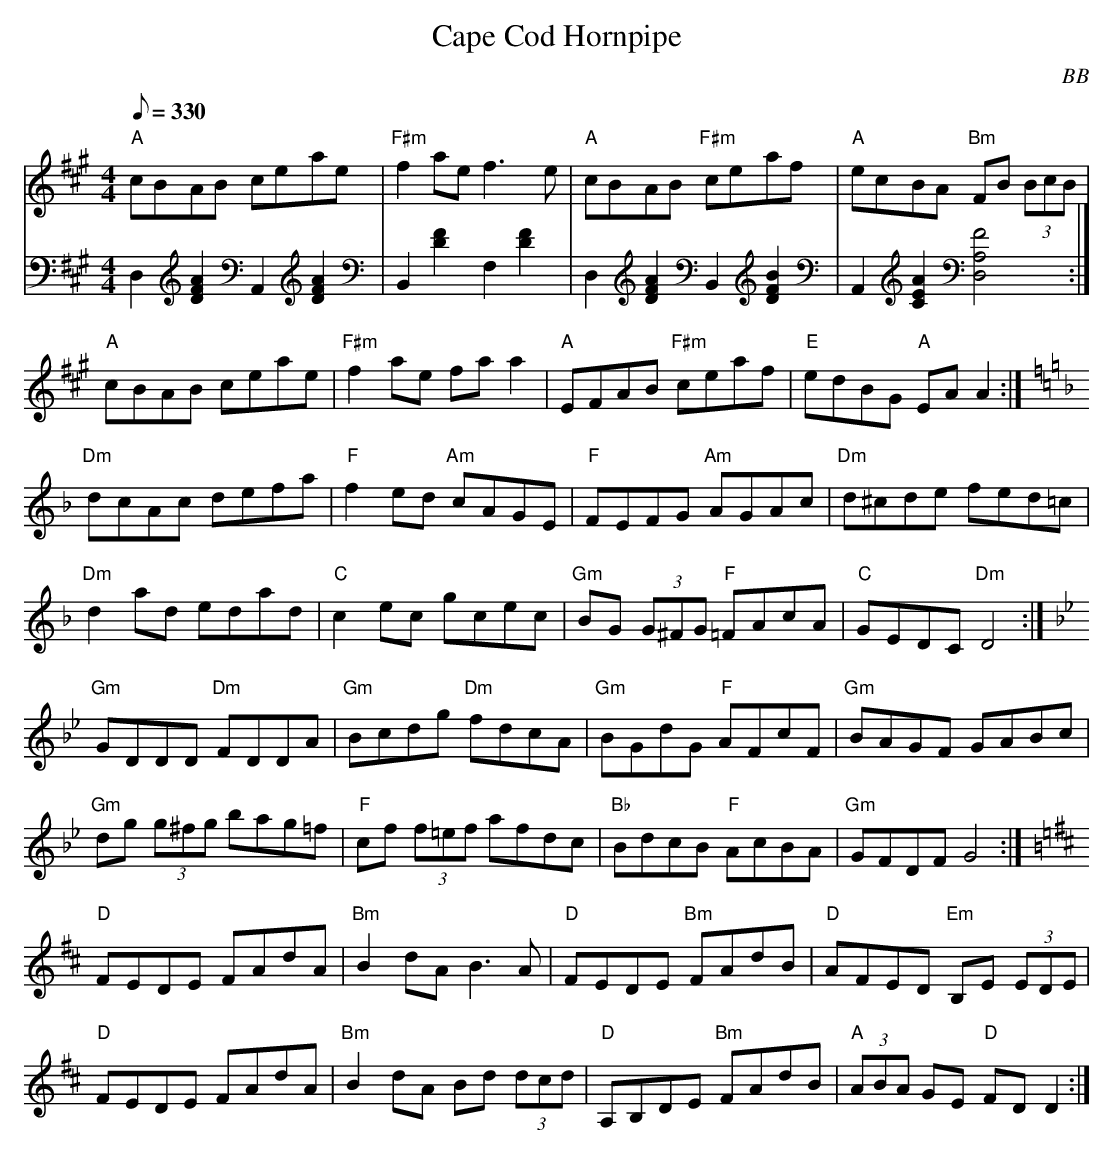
X:1
T: Cape Cod Hornpipe
C: BB
Q: 1/8=330
M: 4/4
L: 1/8
K: A
"A"cBAB ceae | "F#m"f2 ae f3 e | "A"cBAB "F#m"ceaf | "A"ecBA "Bm"FB (3BcB |
"A"cBAB ceae | "F#m"f2 ae fa a2 | "A"EFAB "F#m"ceaf | "E"edBG "A"EA A2 :|
[K:Dm] "Dm"dcAc defa | "F"f2 ed "Am"cAGE | "F"FEFG "Am"AGAc | "Dm"d^cde fed=c |
"Dm"d2 ad edad | "C"c2 ec gcec | "Gm"BG (3G^FG "F"=FAcA | "C"GEDC "Dm"D4 :|
[K:Gm] "Gm"GDDD "Dm"FDDA | "Gm"Bcdg "Dm"fdcA | "Gm"BGdG "F"AFcF | "Gm"BAGF GABc |
"Gm"dg (3g^fg bag=f | "F"cf (3f=ef afdc | "Bb"BdcB "F"AcBA | "Gm"GFDF G4 :|
[K:D] "D"FEDE FAdA |"Bm"B2 dA B3 A |"D"FEDE "Bm"FAdB |"D"AFED "Em"B,E (3EDE |
"D"FEDE FAdA | "Bm"B2 dA Bd (3dcd | "D"A,B,DE "Bm"FAdB |"A"(3ABA GE "D"FD D2 :|
[V:2] D,2[D2A2F2]A,,2[D2F2A2]|B,,2[F2D2]F,2[F2D2]|D,2[D2A2F2]B,,2[B2D2F2]|\
A,,2[A2E2C2][D,4A,4F4] :|
